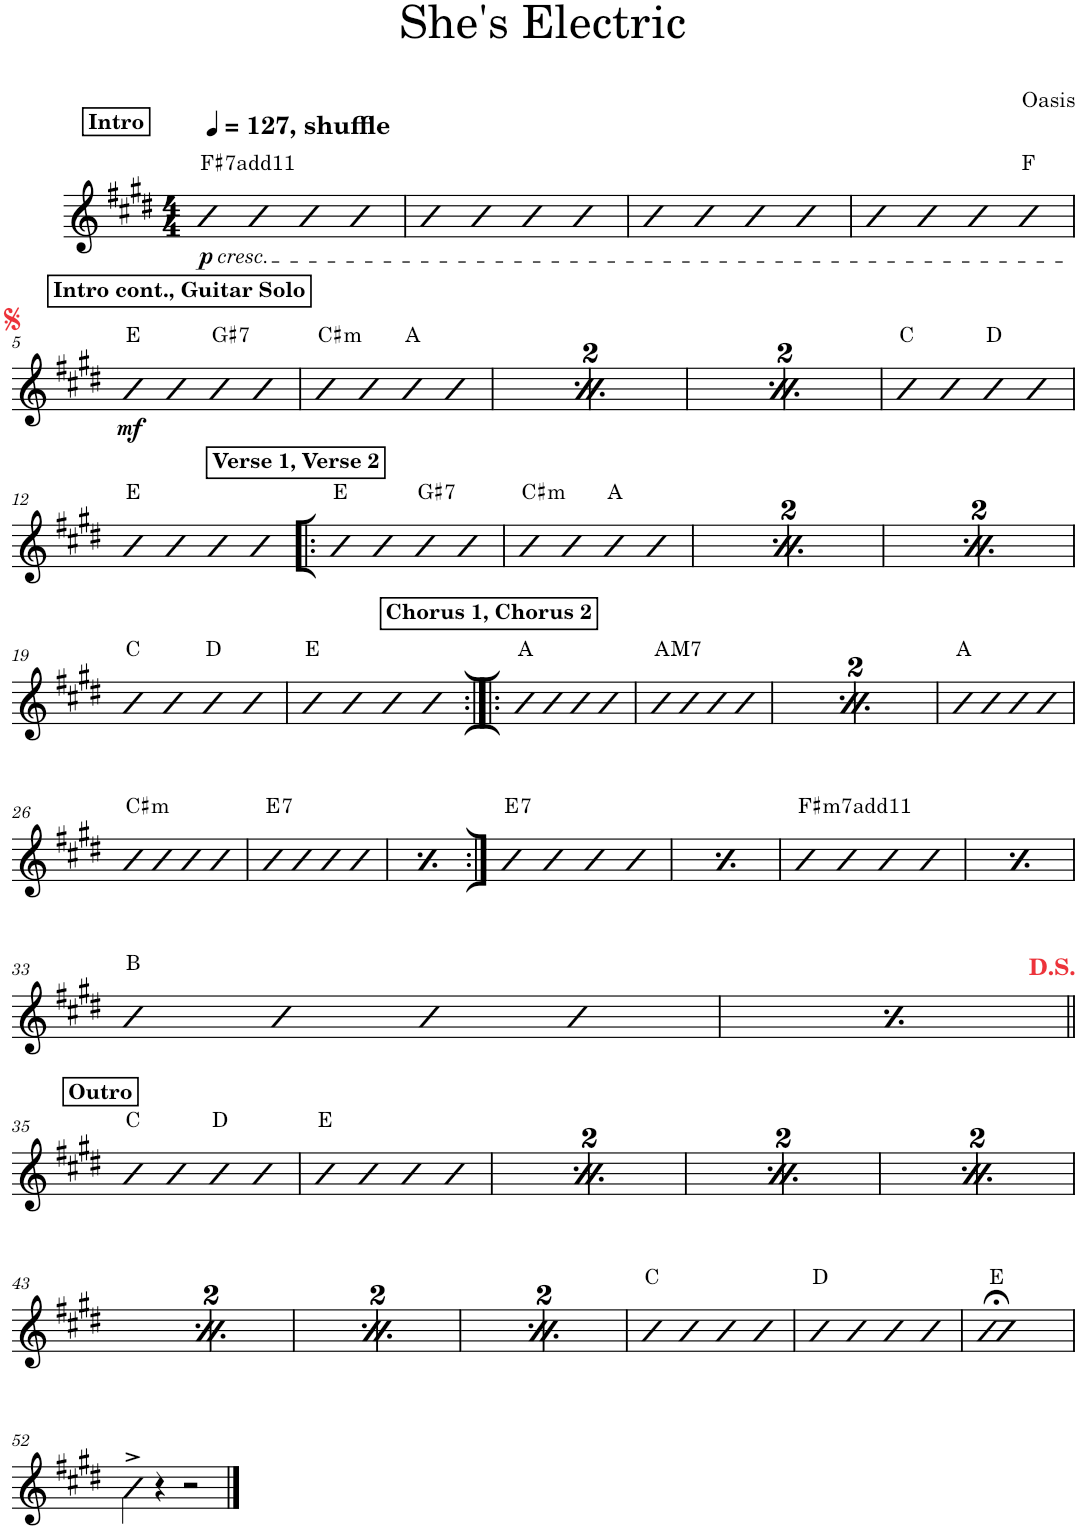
**kern	**dynam	**harte
*part1	*part1	*part1
*staff1	*staff1	*
*I"Piano	*	*
*I'Pno.	*	*
*clefG2	*	*
*k[f#c#g#d#]	*	*
*M4/4	*	*
*MM127	*	*
!!LO:REH:place=s1:a:B:cj:t=Intro
=1	=1	=1
!LO:TX:a:B:t=, shuffle	!	!
!LO:TX:b:i:t=cresc.	!	!
!	!LO:DY:b	!LO:H:kt=7
4b	p	F#:7(11)
4b	.	.
4b	.	.
4b	.	.
=2	=2	=2
4b	.	.
4b	.	.
4b	.	.
4b	.	.
=3	=3	=3
4b	.	.
4b	.	.
4b	.	.
4b	.	.
=4	=4	=4
4b	.	.
4b	.	.
4b	.	.
4b	.	F:maj
!!LO:LB:g=z
!!LO:REH:place=s1:a:B:cj:t=Intro cont., Guitar Solo
=5	=5	=5
!	!LO:DY:b	!
4b	mf	E:maj
4b	.	.
!	!	!LO:H:kt=7
4bn	.	G#:7
4b	.	.
=6	=6	=6
!	!	!LO:H:kt=m
4b	.	C#:min
4b	.	.
4b	.	A:maj
4b	.	.
!!LO:REH:place=s1:a:B:cj:t=Intro cont., Guitar Solo
=7	=7	=7
!	!LO:DY:b	!
4b	mf	E:maj
4b	.	.
!	!	!LO:H:kt=7
4bn	.	G#:7
4b	.	.
=8	=8	=8
!	!	!LO:H:kt=m
4b	.	C#:min
4b	.	.
4b	.	A:maj
4b	.	.
!!LO:REH:place=s1:a:B:cj:t=Intro cont., Guitar Solo
=9	=9	=9
!	!LO:DY:b	!
4b	mf	E:maj
4b	.	.
!	!	!LO:H:kt=7
4bn	.	G#:7
4b	.	.
=10	=10	=10
!	!	!LO:H:kt=m
4b	.	C#:min
4b	.	.
4b	.	A:maj
4b	.	.
=11	=11	=11
4b	.	C:maj
4b	.	.
4b	.	D:maj
4b	.	.
!!LO:LB:g=z
=12	=12	=12
4b	.	E:maj
4b	.	.
4b	.	.
4b	.	.
!!LO:REH:place=s1:a:B:cj:t=Verse 1, Verse 2
=13!|:	=13!|:	=13!|:
4b	.	E:maj
4b	.	.
!	!	!LO:H:kt=7
4bn	.	G#:7
4b	.	.
=14	=14	=14
!	!	!LO:H:kt=m
4b	.	C#:min
4b	.	.
4b	.	A:maj
4b	.	.
!!LO:REH:place=s1:a:B:cj:t=Verse 1, Verse 2
=15	=15	=15
4b	.	E:maj
4b	.	.
!	!	!LO:H:kt=7
4bn	.	G#:7
4b	.	.
=16	=16	=16
!	!	!LO:H:kt=m
4b	.	C#:min
4b	.	.
4b	.	A:maj
4b	.	.
!!LO:REH:place=s1:a:B:cj:t=Verse 1, Verse 2
=17	=17	=17
4b	.	E:maj
4b	.	.
!	!	!LO:H:kt=7
4bn	.	G#:7
4b	.	.
=18	=18	=18
!	!	!LO:H:kt=m
4b	.	C#:min
4b	.	.
4b	.	A:maj
4b	.	.
!!LO:LB:g=z
=19	=19	=19
4b	.	C:maj
4b	.	.
4b	.	D:maj
4b	.	.
=20	=20	=20
4b	.	E:maj
4b	.	.
4b	.	.
4b	.	.
!!LO:REH:place=s1:a:B:cj:t=Chorus 1, Chorus 2
=21:|!|:	=21:|!|:	=21:|!|:
4b	.	A:maj
4b	.	.
4b	.	.
4b	.	.
=22	=22	=22
!	!	!LO:H:kt=M7
4b	.	A:maj7
4b	.	.
4b	.	.
4b	.	.
!!LO:REH:place=s1:a:B:cj:t=Chorus 1, Chorus 2
=23	=23	=23
4b	.	A:maj
4b	.	.
4b	.	.
4b	.	.
=24	=24	=24
!	!	!LO:H:kt=M7
4b	.	A:maj7
4b	.	.
4b	.	.
4b	.	.
=25	=25	=25
4b	.	A:maj
4b	.	.
4b	.	.
4b	.	.
!!LO:LB:g=z
=26	=26	=26
!	!	!LO:H:kt=m
4b	.	C#:min
4b	.	.
4b	.	.
4b	.	.
=27	=27	=27
!	!	!LO:H:kt=7
4b	.	E:7
4b	.	.
4b	.	.
4b	.	.
=28	=28	=28
!	!	!LO:H:kt=7
4b	.	E:7
4b	.	.
4b	.	.
4b	.	.
=29:|!	=29:|!	=29:|!
!	!	!LO:H:kt=7
4b	.	E:7
4b	.	.
4b	.	.
4b	.	.
=30	=30	=30
!	!	!LO:H:kt=7
4b	.	E:7
4b	.	.
4b	.	.
4b	.	.
=31	=31	=31
!	!	!LO:H:kt=m7
4b	.	F#:min7(11)
4b	.	.
4b	.	.
4b	.	.
=32	=32	=32
!	!	!LO:H:kt=m7
4b	.	F#:min7(11)
4b	.	.
4b	.	.
4b	.	.
!!LO:LB:g=z
=33	=33	=33
4b	.	B:maj
4b	.	.
4b	.	.
4b	.	.
=34	=34	=34
4b	.	B:maj
4b	.	.
4b	.	.
4b	.	.
!!LO:LB:g=z
!!LO:REH:place=s1:a:B:cj:t=Outro
=35||	=35||	=35||
4b	.	C:maj
4b	.	.
4b	.	D:maj
4b	.	.
=36	=36	=36
4b	.	E:maj
4b	.	.
4b	.	.
4b	.	.
!!LO:REH:place=s1:a:B:cj:t=Outro
=37	=37	=37
4b	.	C:maj
4b	.	.
4b	.	D:maj
4b	.	.
=38	=38	=38
4b	.	E:maj
4b	.	.
4b	.	.
4b	.	.
!!LO:REH:place=s1:a:B:cj:t=Outro
=39	=39	=39
4b	.	C:maj
4b	.	.
4b	.	D:maj
4b	.	.
=40	=40	=40
4b	.	E:maj
4b	.	.
4b	.	.
4b	.	.
!!LO:REH:place=s1:a:B:cj:t=Outro
=41	=41	=41
4b	.	C:maj
4b	.	.
4b	.	D:maj
4b	.	.
=42	=42	=42
4b	.	E:maj
4b	.	.
4b	.	.
4b	.	.
!!LO:LB:g=z
!!LO:REH:place=s1:a:B:cj:t=Outro
=43	=43	=43
4b	.	C:maj
4b	.	.
4b	.	D:maj
4b	.	.
=44	=44	=44
4b	.	E:maj
4b	.	.
4b	.	.
4b	.	.
!!LO:REH:place=s1:a:B:cj:t=Outro
=45	=45	=45
4b	.	C:maj
4b	.	.
4b	.	D:maj
4b	.	.
=46	=46	=46
4b	.	E:maj
4b	.	.
4b	.	.
4b	.	.
!!LO:REH:place=s1:a:B:cj:t=Outro
=47	=47	=47
4b	.	C:maj
4b	.	.
4b	.	D:maj
4b	.	.
=48	=48	=48
4b	.	E:maj
4b	.	.
4b	.	.
4b	.	.
=49	=49	=49
4b	.	C:maj
4b	.	.
4b	.	.
4b	.	.
=50	=50	=50
4b	.	D:maj
4b	.	.
4b	.	.
4b	.	.
=51	=51	=51
1b;<	.	E:maj
!!LO:LB:g=z
=52	=52	=52
4b^\	.	.
4r	.	.
2r	.	.
==	==	==
*-	*-	*-
